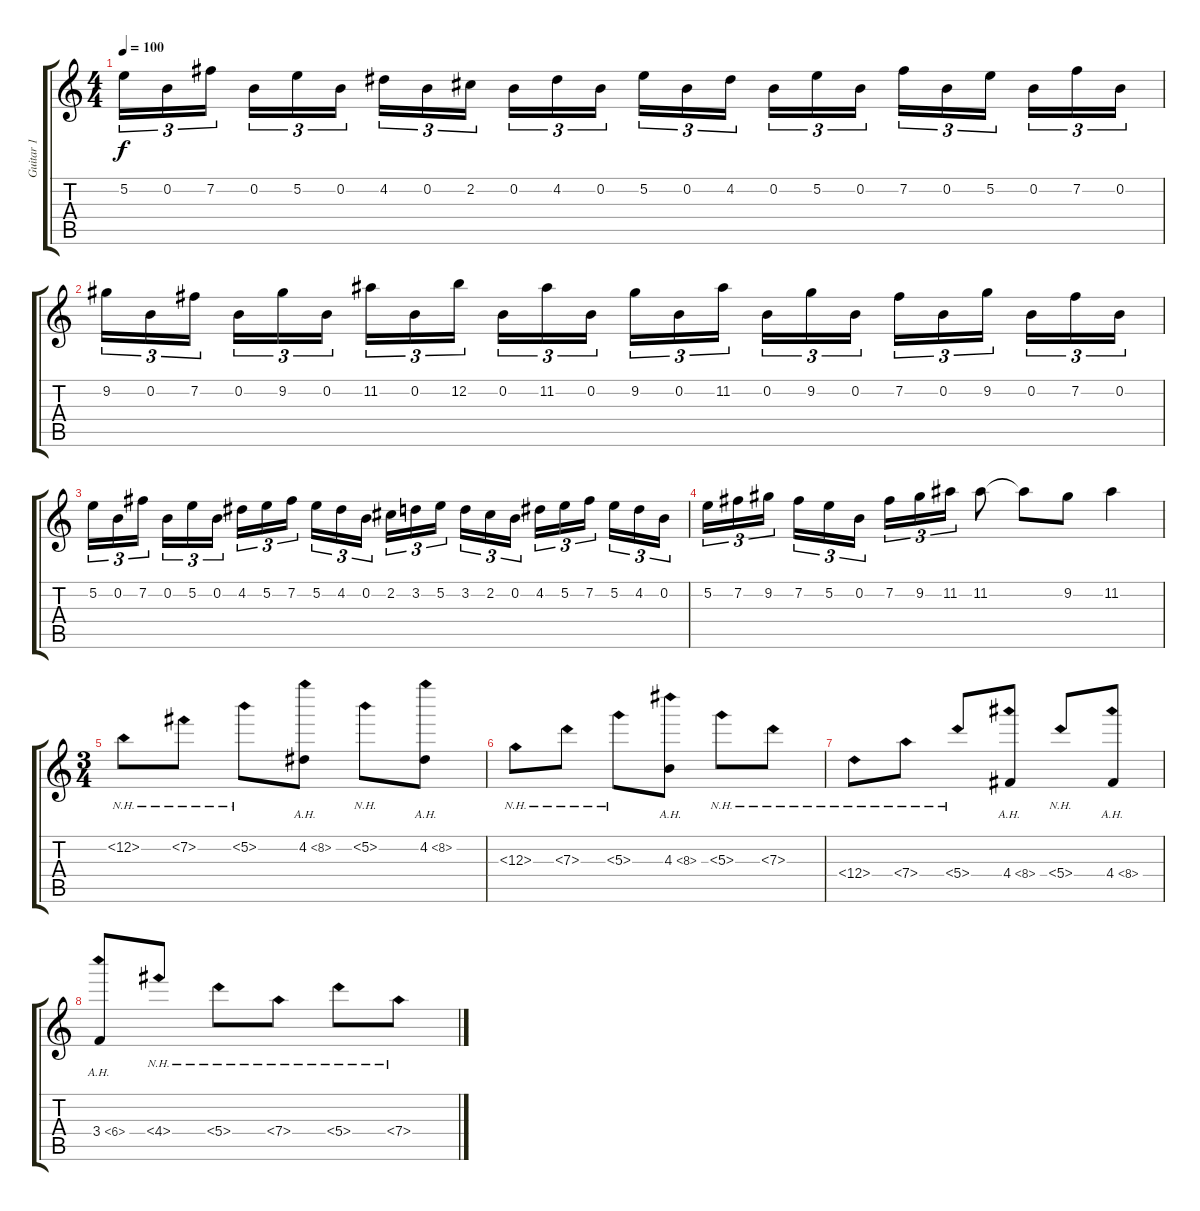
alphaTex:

\track ("Guitar 1" "Guitar 1") {instrument overdrivenguitar}
\staff {score tabs}
\tuning (E4 B3 G3 D3 A2 E2) {hide}
\ts (4 4)
\tempo 100
\clef g2
\ks c
5.2.16{tu (3 2) dy f} 0.2.16{tu (3 2)} 7.2.16{tu (3 2)} 0.2.16{tu (3 2)} 5.2.16{tu (3 2)} 0.2.16{tu (3 2)} 4.2.16{tu (3 2)} 0.2.16{tu (3 2)} 2.2.16{tu (3 2)} 0.2.16{tu (3 2)} 4.2.16{tu (3 2)} 0.2.16{tu (3 2)} 5.2.16{tu (3 2)} 0.2.16{tu (3 2)} 4.2.16{tu (3 2)} 0.2.16{tu (3 2)} 5.2.16{tu (3 2)} 0.2.16{tu (3 2)} 7.2.16{tu (3 2)} 0.2.16{tu (3 2)} 5.2.16{tu (3 2)} 0.2.16{tu (3 2)} 7.2.16{tu (3 2)} 0.2.16{tu (3 2)} |
9.2.16{tu (3 2)} 0.2.16{tu (3 2)} 7.2.16{tu (3 2)} 0.2.16{tu (3 2)} 9.2.16{tu (3 2)} 0.2.16{tu (3 2)} 11.2.16{tu (3 2)} 0.2.16{tu (3 2)} 12.2.16{tu (3 2)} 0.2.16{tu (3 2)} 11.2.16{tu (3 2)} 0.2.16{tu (3 2)} 9.2.16{tu (3 2)} 0.2.16{tu (3 2)} 11.2.16{tu (3 2)} 0.2.16{tu (3 2)} 9.2.16{tu (3 2)} 0.2.16{tu (3 2)} 7.2.16{tu (3 2)} 0.2.16{tu (3 2)} 9.2.16{tu (3 2)} 0.2.16{tu (3 2)} 7.2.16{tu (3 2)} 0.2.16{tu (3 2)} |
5.2.16{tu (3 2)} 0.2.16{tu (3 2)} 7.2.16{tu (3 2)} 0.2.16{tu (3 2)} 5.2.16{tu (3 2)} 0.2.16{tu (3 2)} 4.2.16{tu (3 2)} 5.2.16{tu (3 2)} 7.2.16{tu (3 2)} 5.2.16{tu (3 2)} 4.2.16{tu (3 2)} 0.2.16{tu (3 2)} 2.2.16{tu (3 2)} 3.2.16{tu (3 2)} 5.2.16{tu (3 2)} 3.2.16{tu (3 2)} 2.2.16{tu (3 2)} 0.2.16{tu (3 2)} 4.2.16{tu (3 2)} 5.2.16{tu (3 2)} 7.2.16{tu (3 2)} 5.2.16{tu (3 2)} 4.2.16{tu (3 2)} 0.2.16{tu (3 2)} |
5.2.16{tu (3 2)} 7.2.16{tu (3 2)} 9.2.16{tu (3 2)} 7.2.16{tu (3 2)} 5.2.16{tu (3 2)} 0.2.16{tu (3 2)} 7.2.16{tu (3 2)} 9.2.16{tu (3 2)} 11.2.16{tu (3 2)} 11.2.8 11.2{t}.8 9.2.8 11.2.4 |
\ts (3 4)
12.2{nh}.8 7.2{nh}.8 5.2{nh}.8 4.2{ah 4}.8 5.2{nh}.8 4.2{ah 4}.8 |
12.3{nh}.8 7.3{nh}.8 5.3{nh}.8 4.3{ah 4}.8 5.3{nh}.8 7.3{nh}.8 |
12.4{nh}.8 7.4{nh}.8 5.4{nh}.8 4.4{ah 4}.8 5.4{nh}.8 4.4{ah 4}.8 |
3.4{ah 3}.8 4.4{nh}.8 5.4{nh}.8 7.4{nh}.8 5.4{nh}.8 7.4{nh}.8
